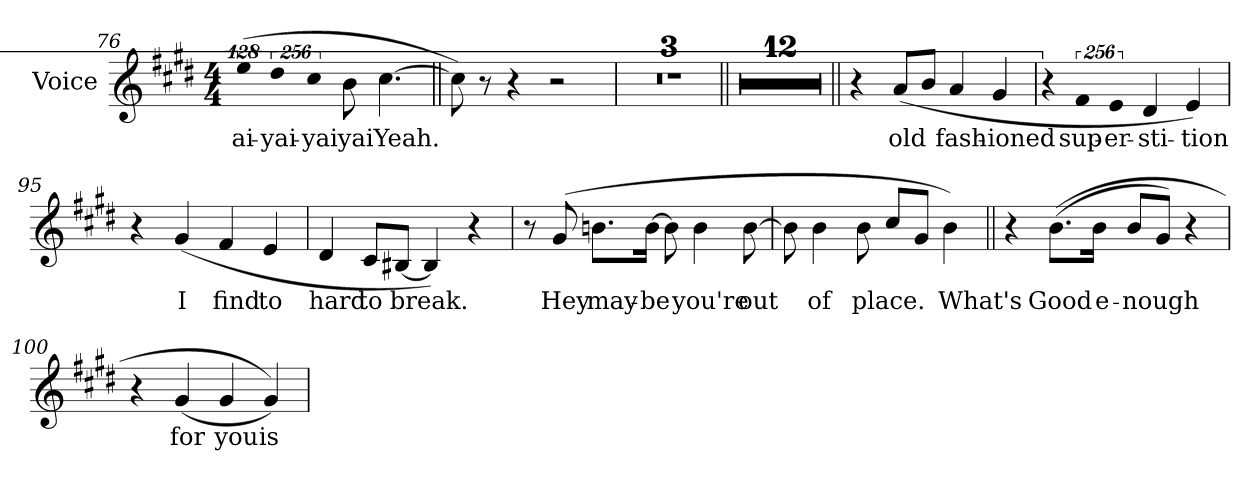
**kern	**text
*part1	*part1
*staff1	*staff1
*I"Voice	*
*I'Voice	*
!!LO:LB:g=z
*clefG2	*
*k[f#c#g#d#]	*
*c#:	*
*M4/4	*
=76	=76
!LO:N:vis=4	!
!	!LO:LY:b:color=#000000
(512%85eei\	ai-
!LO:N:vis=4	!
!	!LO:LY:b:color=#000000
1024%171dd#i\	-yai-
!LO:N:vis=4	!
!	!LO:LY:b:color=#000000
1024%171cc#i\	-yai
!	!LO:LY:b:color=#000000
8bi\	yai
!	!LO:LY:b:color=#000000
[4.cc#i\	Yeah.
=77||	=77||
8cc#i\])	.
8r	.
4r	.
2r	.
=78	=78
1r	.
=79	=79
1r	.
=80	=80
1r	.
=81||	=81||
1r	.
=82	=82
1r	.
!!LO:LB:g=z
=83	=83
1r	.
=84	=84
1r	.
=85	=85
1r	.
=86	=86
1r	.
=87	=87
1r	.
=88	=88
1r	.
=89	=89
1r	.
=90	=90
1r	.
=91	=91
1r	.
!!LO:LB:g=z
=92	=92
1r	.
=93||	=93||
4r	.
!	!LO:LY:b:color=#000000
(8ai/L	old
8bi/J	.
!	!LO:LY:b:color=#000000
4ai/	fash-
!	!LO:LY:b:color=#000000
4g#i/	-ioned
=94	=94
!LO:N:vis=4	!
512%85r	.
!LO:N:vis=4	!
!	!LO:LY:b:color=#000000
1024%171f#i/	sup-
!LO:N:vis=4	!
!	!LO:LY:b:color=#000000
1024%171ei/	-er-
!	!LO:LY:b:color=#000000
4d#i/	-sti-
!	!LO:LY:b:color=#000000
4ei/)	-tion
=95	=95
4r	.
!	!LO:LY:b:color=#000000
(4g#i/	I
!	!LO:LY:b:color=#000000
4f#i/	find
!	!LO:LY:b:color=#000000
4ei/	to
=96	=96
!	!LO:LY:b:color=#000000
4d#i/	hard
!	!LO:LY:b:color=#000000
8c#i/L	to
!	!LO:LY:b:color=#000000
[8B#Xi/J	break.
4B#i/])	.
4r	.
!!LO:LB:g=z
=97	=97
8r	.
!	!LO:LY:b:color=#000000
(8g#i/	Hey
!	!LO:LY:b:color=#000000
8.bni\L	may-
!	!LO:LY:b:color=#000000
[16bi\Jk	-be
8bi\]	.
!	!LO:LY:b:color=#000000
4bi\	you're
!	!LO:LY:b:color=#000000
[8bi\	out
=98	=98
8bi\]	.
!	!LO:LY:b:color=#000000
4bi\	of
!	!LO:LY:b:color=#000000
8bi\	place.
8cc#i/L	.
8g#i/J	.
!	!LO:LY:b:color=#000000
4bi\)	What's
=99||	=99||
4r	.
!	!LO:LY:b:color=#000000
((8.bi\L	Good
!	!LO:LY:b:color=#000000
16bi\Jk	e-
!	!LO:LY:b:color=#000000
8bi/L	-nough
8g#i/J)	.
4r	.
=100	=100
4r	.
!	!LO:LY:b:color=#000000
(4g#i/	for
!	!LO:LY:b:color=#000000
4g#i/	you
!	!LO:LY:b:color=#000000
4g#i/))	is
=	=
*-	*-
